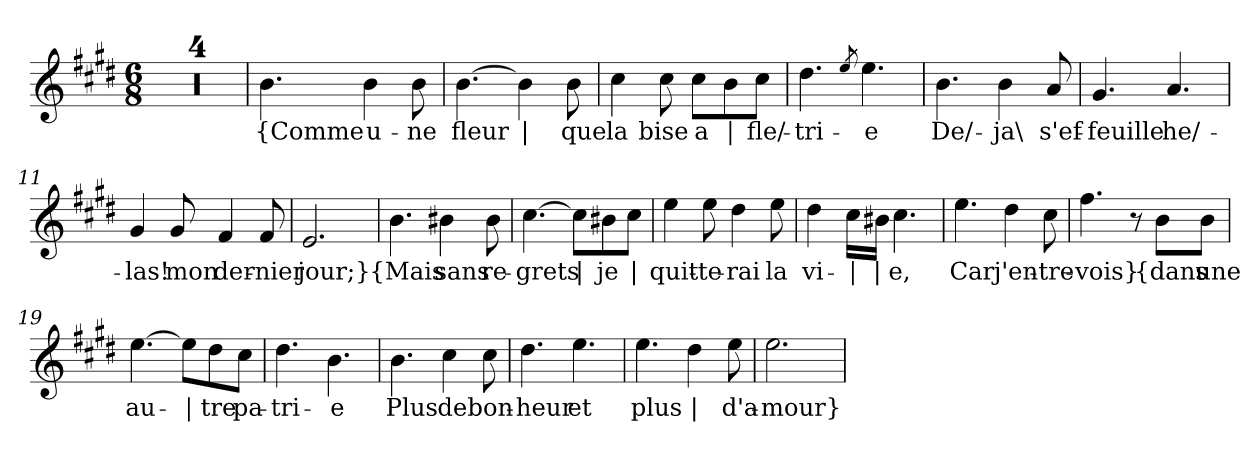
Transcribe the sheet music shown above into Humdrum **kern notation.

**kern	**text
*part1	*part1
*staff1	*staff1
*clefG2	*
*k[f#c#g#d#]	*
*M6/8	*
=1	=1
2.r	.
=2	=2
2.r	.
=3	=3
2.r	.
=4	=4
2.r	.
=5	=5
!	!LO:LY:b
4.b\	{Comme
!	!LO:LY:b
4b\	u-
!	!LO:LY:b
8b\	-ne
=6	=6
!	!LO:LY:b
[4.b\	fleur
!	!LO:LY:b
4b\]	|
!	!LO:LY:b
8b\	que
=7	=7
!	!LO:LY:b
4cc#\	la
!	!LO:LY:b
8cc#\	bise
!	!LO:LY:b
8cc#\L	a
!	!LO:LY:b
8b\	|
!	!LO:LY:b
8cc#\J	fle/-
=8	=8
!	!LO:LY:b
4.dd#\	-tri-
8qee/	.
!	!LO:LY:b
4.ee\	-e
=9	=9
!	!LO:LY:b
4.b\	De/-
!	!LO:LY:b
4b\	ja\
!	!LO:LY:b
8a/	s'ef-
!!LO:LB:g=z
=10	=10
!	!LO:LY:b
4.g#/	-feuille
!	!LO:LY:b
4.a/	he/-
=11	=11
!	!LO:LY:b
4g#/	-las!
!	!LO:LY:b
8g#/	mon
!	!LO:LY:b
4f#/	der-
!	!LO:LY:b
8f#/	-nier
=12	=12
!	!LO:LY:b
2.e/	jour;}
=13	=13
!	!LO:LY:b
4.b\	{Mais
!	!LO:LY:b
4b#X\	sans
!	!LO:LY:b
8b#\	re-
=14	=14
!	!LO:LY:b
[4.cc#\	-grets
!	!LO:LY:b
8cc#\L]	|
!	!LO:LY:b
8b#X\	je
!	!LO:LY:b
8cc#\J	|
=15	=15
!	!LO:LY:b
4ee\	quit-
!	!LO:LY:b
8ee\	-te-
!	!LO:LY:b
4dd#\	-rai
!	!LO:LY:b
8ee\	la
=16	=16
!	!LO:LY:b
4dd#\	vi-
!	!LO:LY:b
16cc#\LL	|
!	!LO:LY:b
16b#X\JJ	|
!	!LO:LY:b
4.cc#\	-e,
!!LO:LB:g=z
=17	=17
!	!LO:LY:b
4.ee\	Car
!	!LO:LY:b
4dd#\	j'en-
!	!LO:LY:b
8cc#\	-tre-
=18	=18
!	!LO:LY:b
4.ff#\	-vois}
8r	.
!	!LO:LY:b
8b\L	{dans
!	!LO:LY:b
8b\J	une
=19	=19
!	!LO:LY:b
[4.ee\	au-
!	!LO:LY:b
8ee\L]	|
!	!LO:LY:b
8dd#\	-tre
!	!LO:LY:b
8cc#\J	pa-
=20	=20
!	!LO:LY:b
4.dd#\	-tri-
!	!LO:LY:b
4.b\	-e
=21	=21
!	!LO:LY:b
4.b\	Plus
!	!LO:LY:b
4cc#\	de
!	!LO:LY:b
8cc#\	bon-
=22	=22
!	!LO:LY:b
4.dd#\	-heur
!	!LO:LY:b
4.ee\	et
=23	=23
!	!LO:LY:b
4.ee\	plus
!	!LO:LY:b
4dd#\	|
!	!LO:LY:b
8ee\	d'a-
=24	=24
!	!LO:LY:b
2.ee\	-mour}
=	=
*-	*-
